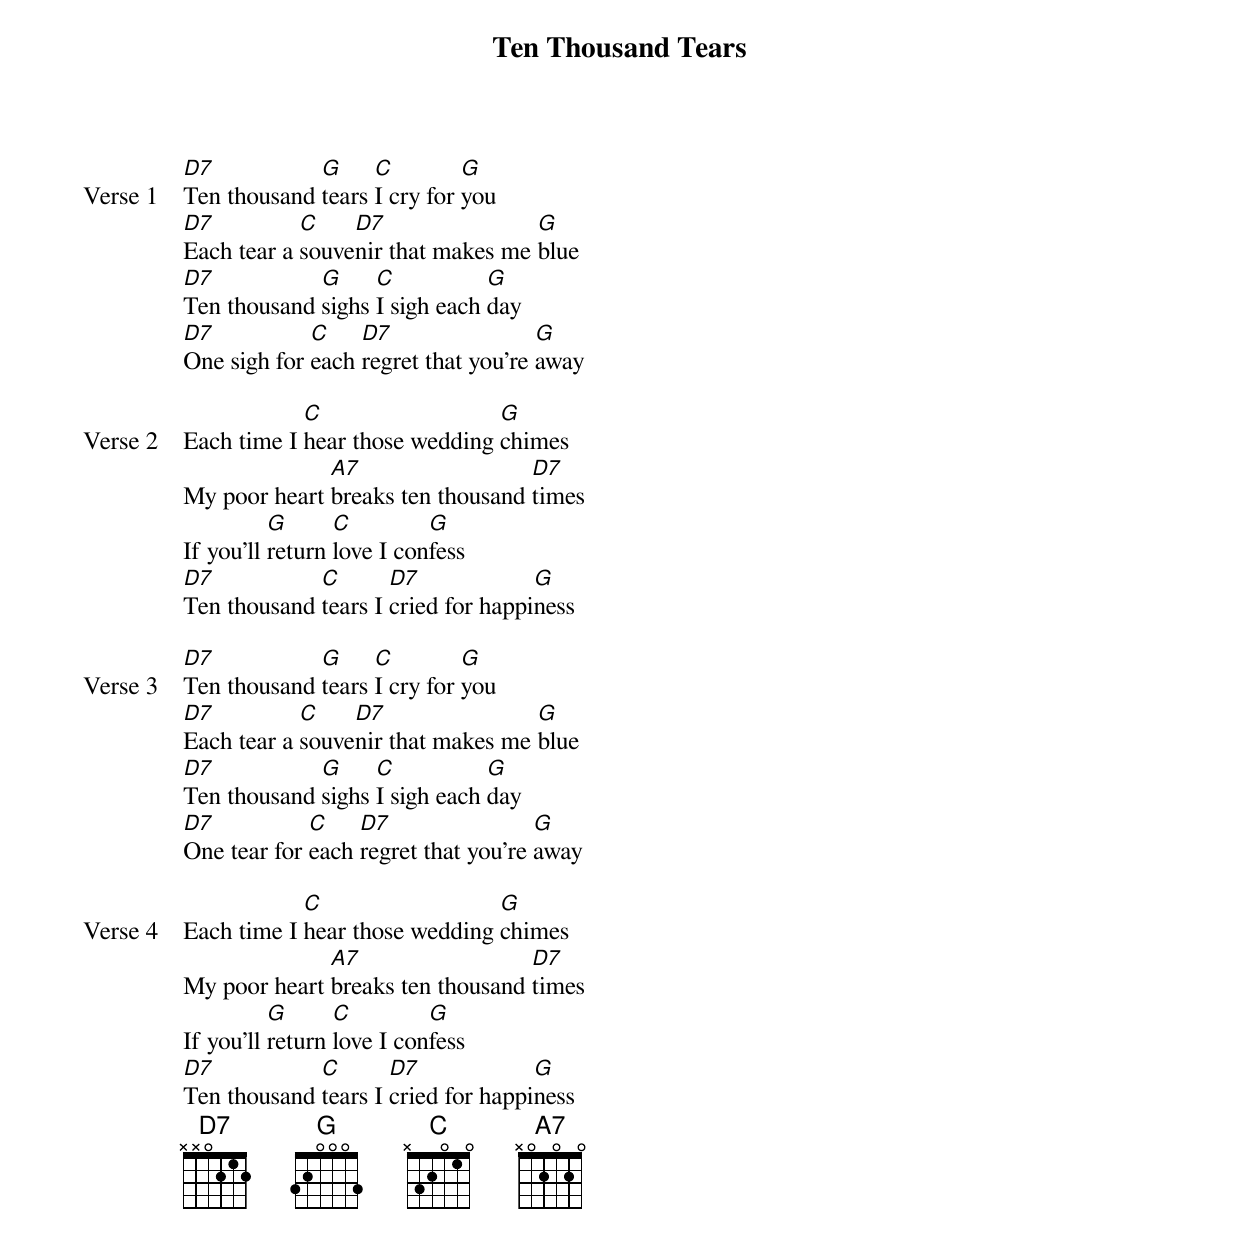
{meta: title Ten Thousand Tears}
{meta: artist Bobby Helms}
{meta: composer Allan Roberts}
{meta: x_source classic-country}
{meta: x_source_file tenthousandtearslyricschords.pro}
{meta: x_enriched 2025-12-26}

{start_of_verse: Verse 1}
[D7]Ten thousand [G]tears [C]I cry for [G]you
[D7]Each tear a [C]souve[D7]nir that makes me [G]blue
[D7]Ten thousand [G]sighs [C]I sigh each [G]day
[D7]One sigh for [C]each [D7]regret that you're [G]away
{end_of_verse}

{start_of_verse: Verse 2}
Each time I [C]hear those wedding [G]chimes
My poor heart [A7]breaks ten thousand [D7]times
If you'll [G]return [C]love I con[G]fess
[D7]Ten thousand [C]tears I [D7]cried for happi[G]ness
{end_of_verse}

{start_of_verse: Verse 3}
[D7]Ten thousand [G]tears [C]I cry for [G]you
[D7]Each tear a [C]souve[D7]nir that makes me [G]blue
[D7]Ten thousand [G]sighs [C]I sigh each [G]day
[D7]One tear for [C]each [D7]regret that you're [G]away
{end_of_verse}

{start_of_verse: Verse 4}
Each time I [C]hear those wedding [G]chimes
My poor heart [A7]breaks ten thousand [D7]times
If you'll [G]return [C]love I con[G]fess
[D7]Ten thousand [C]tears I [D7]cried for happi[G]ness
{end_of_verse}
